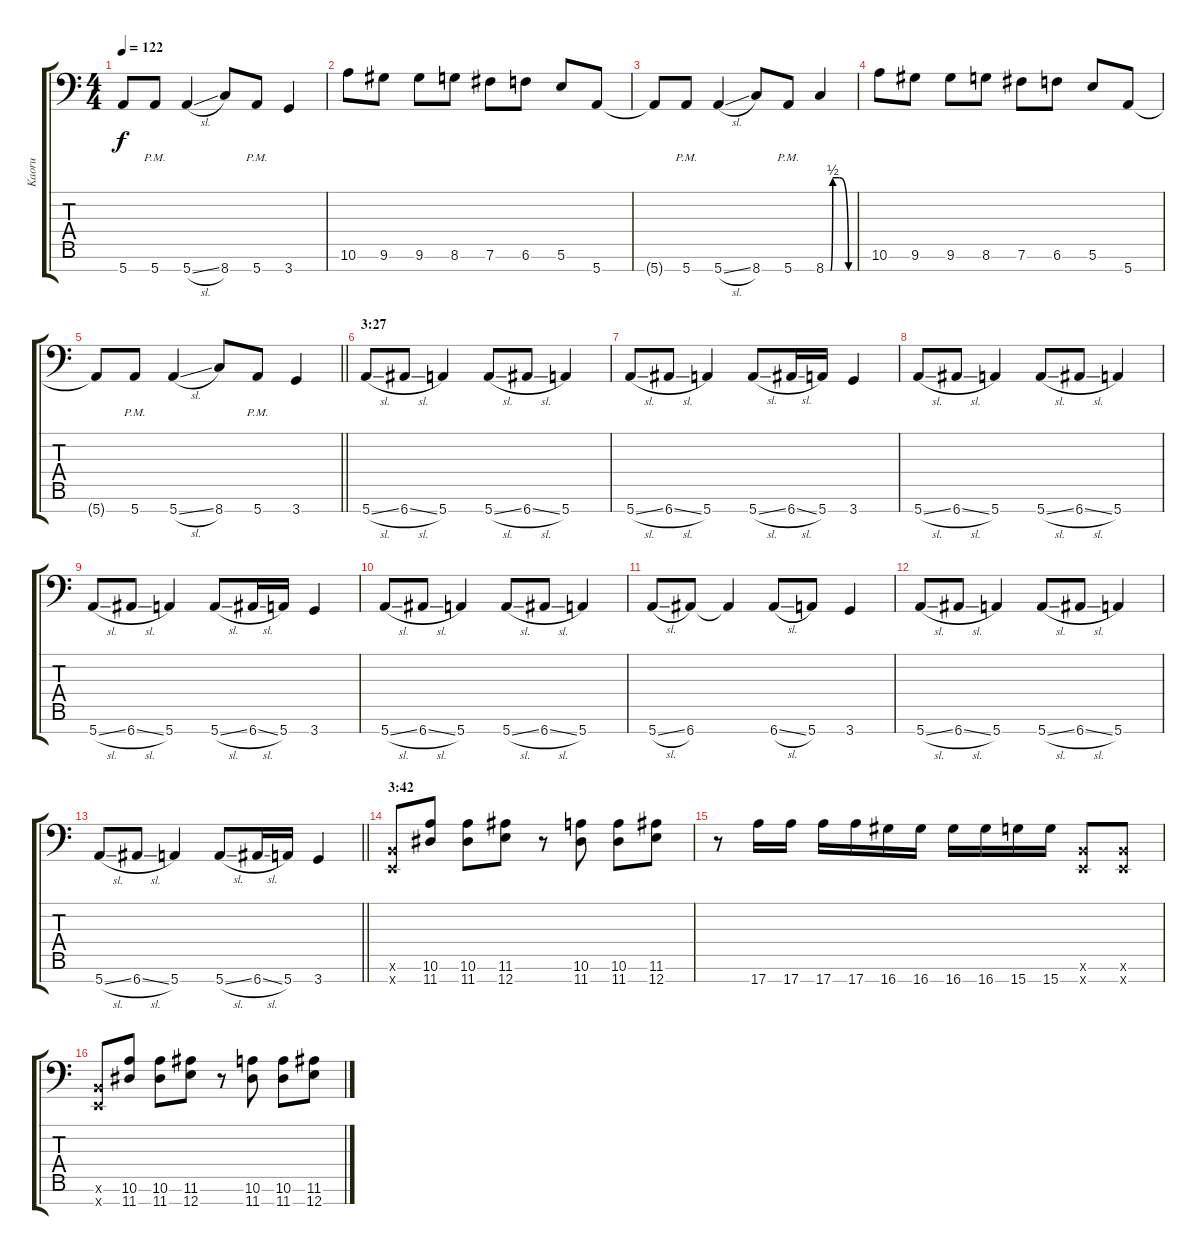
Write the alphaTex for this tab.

\track ("Kaoru" "Kaoru") {instrument overdrivenguitar}
\staff {score tabs}
\tuning (B3 Gb3 D3 A2 E2 B1 E1) {hide}
\ts (4 4)
\tempo 122
\clef f4
\ks c
5.7{t}.8{dy f} 5.7{pm}.8 5.7{sl}.4 8.7.8 5.7{pm}.8 3.7.4 |
10.6.8 9.6.8 9.6.8 8.6.8 7.6.8 6.6.8 5.6.8 5.7.8 |
5.7{t}.8 5.7{pm}.8 5.7{sl}.4 8.7.8 5.7{pm}.8 8.7{be (custom 0 0 10 0 15 2 30 2 49 0 60 0)}.4 |
10.6.8 9.6.8 9.6.8 8.6.8 7.6.8 6.6.8 5.6.8 5.7.8 |
\barLineRight lightlight
5.7{t}.8 5.7{pm}.8 5.7{sl}.4 8.7.8 5.7{pm}.8 3.7.4 |
\section ("" "3:27")
5.7{sl}.8 6.7{sl}.8 5.7.4 5.7{sl}.8 6.7{sl}.8 5.7.4 |
5.7{sl}.8 6.7{sl}.8 5.7.4 5.7{sl}.8 6.7{sl}.16 5.7.16 3.7.4 |
5.7{sl}.8 6.7{sl}.8 5.7.4 5.7{sl}.8 6.7{sl}.8 5.7.4 |
5.7{sl}.8 6.7{sl}.8 5.7.4 5.7{sl}.8 6.7{sl}.16 5.7.16 3.7.4 |
5.7{sl}.8 6.7{sl}.8 5.7.4 5.7{sl}.8 6.7{sl}.8 5.7.4 |
5.7{sl}.8 6.7.8 6.7{t}.4 6.7{sl}.8 5.7.8 3.7.4 |
5.7{sl}.8 6.7{sl}.8 5.7.4 5.7{sl}.8 6.7{sl}.8 5.7.4 |
\barLineRight lightlight
5.7{sl}.8 6.7{sl}.8 5.7.4 5.7{sl}.8 6.7{sl}.16 5.7.16 3.7.4 |
\section ("" "3:42")
(0.6{x} 0.7{x}).8 (10.6 11.7).8 (10.6 11.7).8 (11.6 12.7).8 r.8 (10.6 11.7).8 (10.6 11.7).8 (11.6 12.7).8 |
r.8 17.7.16 17.7.16 17.7.16 17.7.16 16.7.16 16.7.16 16.7.16 16.7.16 15.7.16 15.7.16 (0.6{x} 0.7{x}).8 (0.6{x} 0.7{x}).8 |
(0.6{x} 0.7{x}).8 (10.6 11.7).8 (10.6 11.7).8 (11.6 12.7).8 r.8 (10.6 11.7).8 (10.6 11.7).8 (11.6 12.7).8
